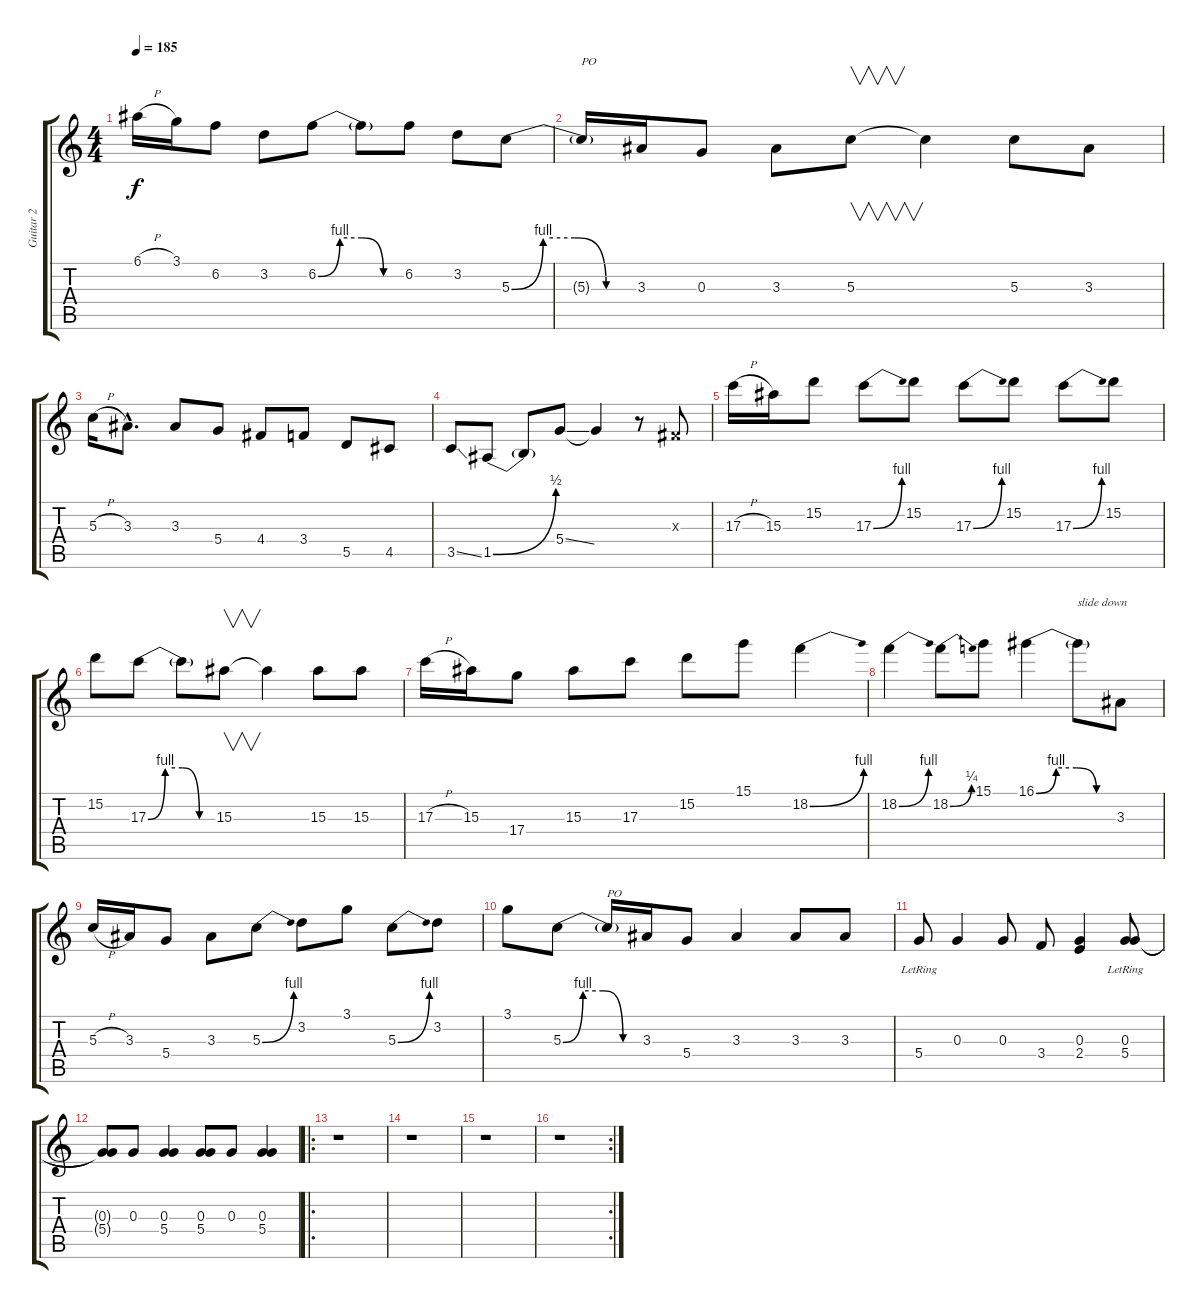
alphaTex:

\track ("Guitar 2" "Guitar 2") {instrument overdrivenguitar}
\staff {score tabs}
\tuning (E4 B3 G3 D3 A2 E2) {hide}
\ts (4 4)
\tempo 185
\clef g2
\ks c
6.1{h}.16{dy f} 3.1.16 6.2.8 3.2.8 6.2{be (custom 0 0 15 4 30 4 45 0 60 0)}.8 6.2{t}.8 6.2.8 3.2.8 5.3{be (custom 0 0 15 4 30 4 45 0 60 0)}.8 |
5.3{t}.16{txt "PO"} 3.3.16 0.3.8 3.3.8 5.3.8{v} 5.3{t}.4 5.3.8 3.3.8 |
5.3{h}.16 3.3{hac}.8{d} 3.3.8 5.4.8 4.4.8 3.4.8 5.5.8 4.5.8 |
3.5{ss}.8 1.5{be (bend 0 0 60 2)}.8 1.5{t}.8 5.4{ss}.8 5.4{t}.4 r.8 -1.3{x}.8 |
17.3{h}.16 15.3.16 15.2.8 17.3{be (bend 0 0 60 4)}.8 15.2.8 17.3{be (bend 0 0 60 4)}.8 15.2.8 17.3{be (bend 0 0 60 4)}.8 15.2.8 |
15.2.8 17.3{be (custom 0 0 15 4 30 4 45 0 60 0)}.8 17.3{t}.8 15.3.8{v} 15.3{t}.4 15.3.8 15.3.8 |
17.3{h}.16 15.3.16 17.4.8 15.3.8 17.3.8 15.2.8 15.1.8 18.2{be (bend 0 0 60 4)}.4 |
18.2{be (bend 0 0 60 4)}.4 18.2{be (bend 0 0 60 1)}.8 15.1.8 16.1{be (custom 0 0 15 4 30 4 45 0 60 0)}.4 16.1{t}.8{txt "slide down"} 3.3.8 |
5.3{h}.16 3.3.16 5.4.8 3.3.8 5.3{be (bend 0 0 60 4)}.8 3.2.8 3.1.8 5.3{be (bend 0 0 60 4)}.8 3.2.8 |
3.1.8 5.3{be (custom 0 0 15 4 30 4 45 0 60 0)}.8 5.3{t}.16{txt "PO"} 3.3.16 5.4.8 3.3.4 3.3.8 3.3.8 |
5.4{lr}.8 0.3.4 0.3.8 3.4.8 (0.3 2.4).4 (0.3 5.4{lr}).8 |
(0.3{t} 5.4{t}).8 0.3.8 (0.3 5.4).4 (0.3 5.4).8 0.3.8 (0.3 5.4).4 |
\ro
r.1 |
r.1 |
r.1 |
\rc 2
r.1
